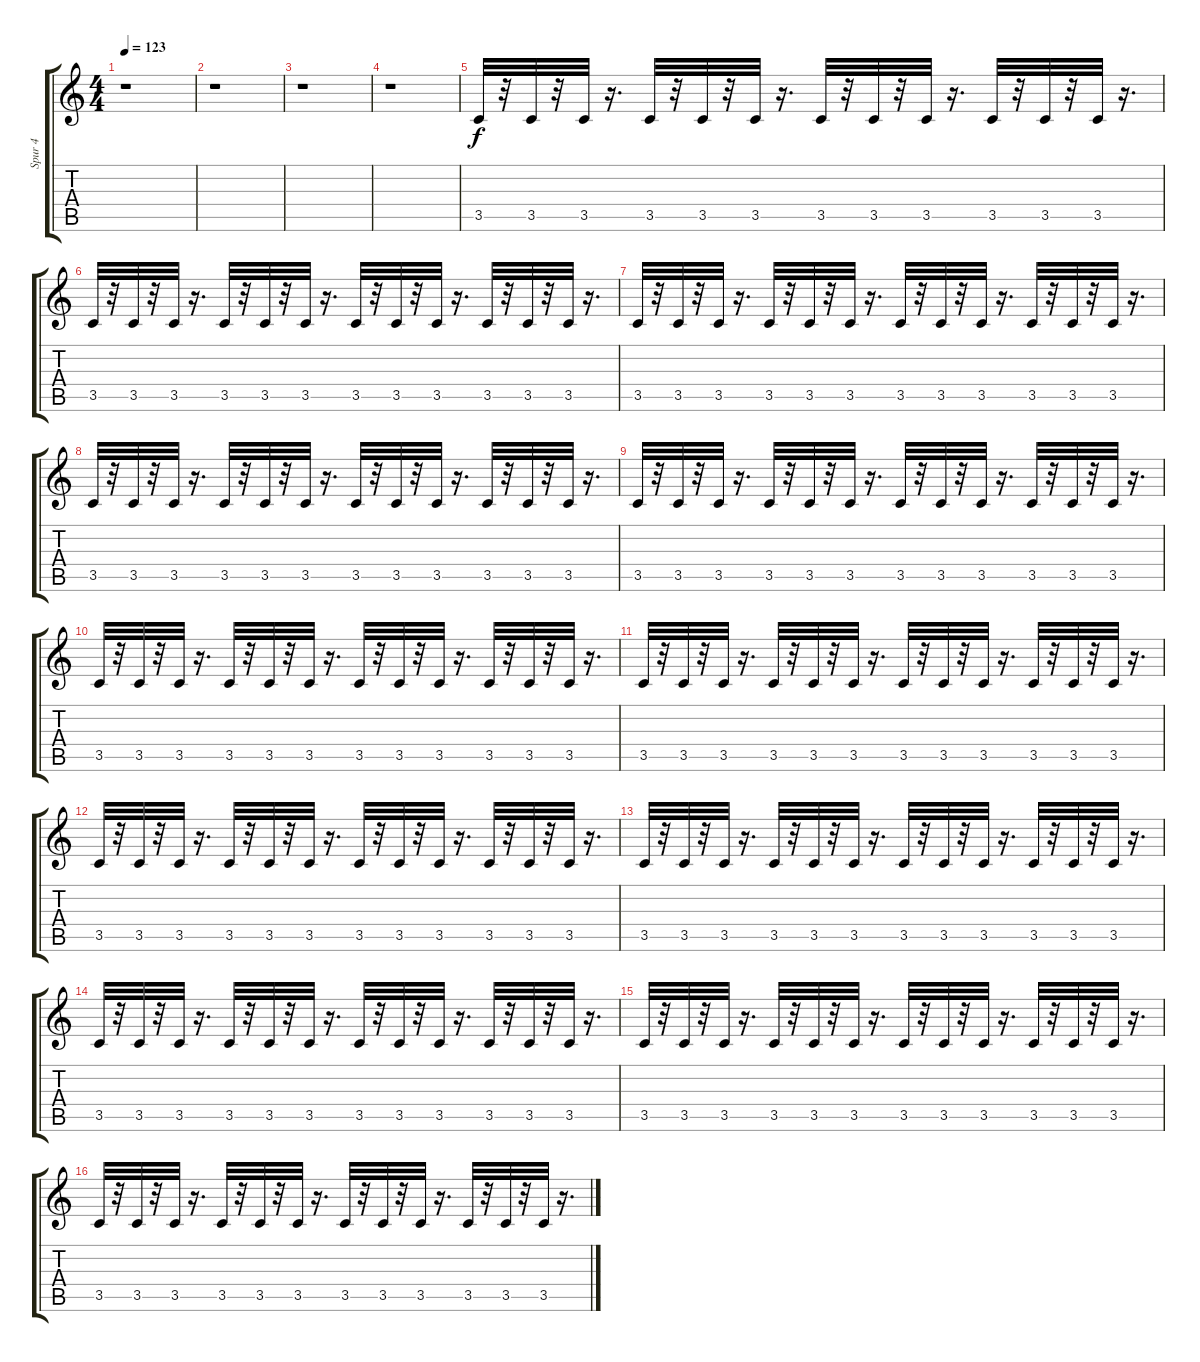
\track ("Spur 4" "Spur 4") {instrument synthbass1}
\staff {score tabs}
\tuning (E4 B3 G3 D3 A2 E2) {hide}
\ts (4 4)
\tempo 123
\clef g2
\ks c
r.1{dy f} |
r.1 |
r.1 |
r.1 |
3.5.32 r.32 3.5.32 r.32 3.5.32 r.16{d} 3.5.32 r.32 3.5.32 r.32 3.5.32 r.16{d} 3.5.32 r.32 3.5.32 r.32 3.5.32 r.16{d} 3.5.32 r.32 3.5.32 r.32 3.5.32 r.16{d} |
3.5.32 r.32 3.5.32 r.32 3.5.32 r.16{d} 3.5.32 r.32 3.5.32 r.32 3.5.32 r.16{d} 3.5.32 r.32 3.5.32 r.32 3.5.32 r.16{d} 3.5.32 r.32 3.5.32 r.32 3.5.32 r.16{d} |
3.5.32 r.32 3.5.32 r.32 3.5.32 r.16{d} 3.5.32 r.32 3.5.32 r.32 3.5.32 r.16{d} 3.5.32 r.32 3.5.32 r.32 3.5.32 r.16{d} 3.5.32 r.32 3.5.32 r.32 3.5.32 r.16{d} |
3.5.32 r.32 3.5.32 r.32 3.5.32 r.16{d} 3.5.32 r.32 3.5.32 r.32 3.5.32 r.16{d} 3.5.32 r.32 3.5.32 r.32 3.5.32 r.16{d} 3.5.32 r.32 3.5.32 r.32 3.5.32 r.16{d} |
3.5.32 r.32 3.5.32 r.32 3.5.32 r.16{d} 3.5.32 r.32 3.5.32 r.32 3.5.32 r.16{d} 3.5.32 r.32 3.5.32 r.32 3.5.32 r.16{d} 3.5.32 r.32 3.5.32 r.32 3.5.32 r.16{d} |
3.5.32 r.32 3.5.32 r.32 3.5.32 r.16{d} 3.5.32 r.32 3.5.32 r.32 3.5.32 r.16{d} 3.5.32 r.32 3.5.32 r.32 3.5.32 r.16{d} 3.5.32 r.32 3.5.32 r.32 3.5.32 r.16{d} |
3.5.32 r.32 3.5.32 r.32 3.5.32 r.16{d} 3.5.32 r.32 3.5.32 r.32 3.5.32 r.16{d} 3.5.32 r.32 3.5.32 r.32 3.5.32 r.16{d} 3.5.32 r.32 3.5.32 r.32 3.5.32 r.16{d} |
3.5.32 r.32 3.5.32 r.32 3.5.32 r.16{d} 3.5.32 r.32 3.5.32 r.32 3.5.32 r.16{d} 3.5.32 r.32 3.5.32 r.32 3.5.32 r.16{d} 3.5.32 r.32 3.5.32 r.32 3.5.32 r.16{d} |
3.5.32 r.32 3.5.32 r.32 3.5.32 r.16{d} 3.5.32 r.32 3.5.32 r.32 3.5.32 r.16{d} 3.5.32 r.32 3.5.32 r.32 3.5.32 r.16{d} 3.5.32 r.32 3.5.32 r.32 3.5.32 r.16{d} |
3.5.32 r.32 3.5.32 r.32 3.5.32 r.16{d} 3.5.32 r.32 3.5.32 r.32 3.5.32 r.16{d} 3.5.32 r.32 3.5.32 r.32 3.5.32 r.16{d} 3.5.32 r.32 3.5.32 r.32 3.5.32 r.16{d} |
3.5.32 r.32 3.5.32 r.32 3.5.32 r.16{d} 3.5.32 r.32 3.5.32 r.32 3.5.32 r.16{d} 3.5.32 r.32 3.5.32 r.32 3.5.32 r.16{d} 3.5.32 r.32 3.5.32 r.32 3.5.32 r.16{d} |
3.5.32 r.32 3.5.32 r.32 3.5.32 r.16{d} 3.5.32 r.32 3.5.32 r.32 3.5.32 r.16{d} 3.5.32 r.32 3.5.32 r.32 3.5.32 r.16{d} 3.5.32 r.32 3.5.32 r.32 3.5.32 r.16{d}
